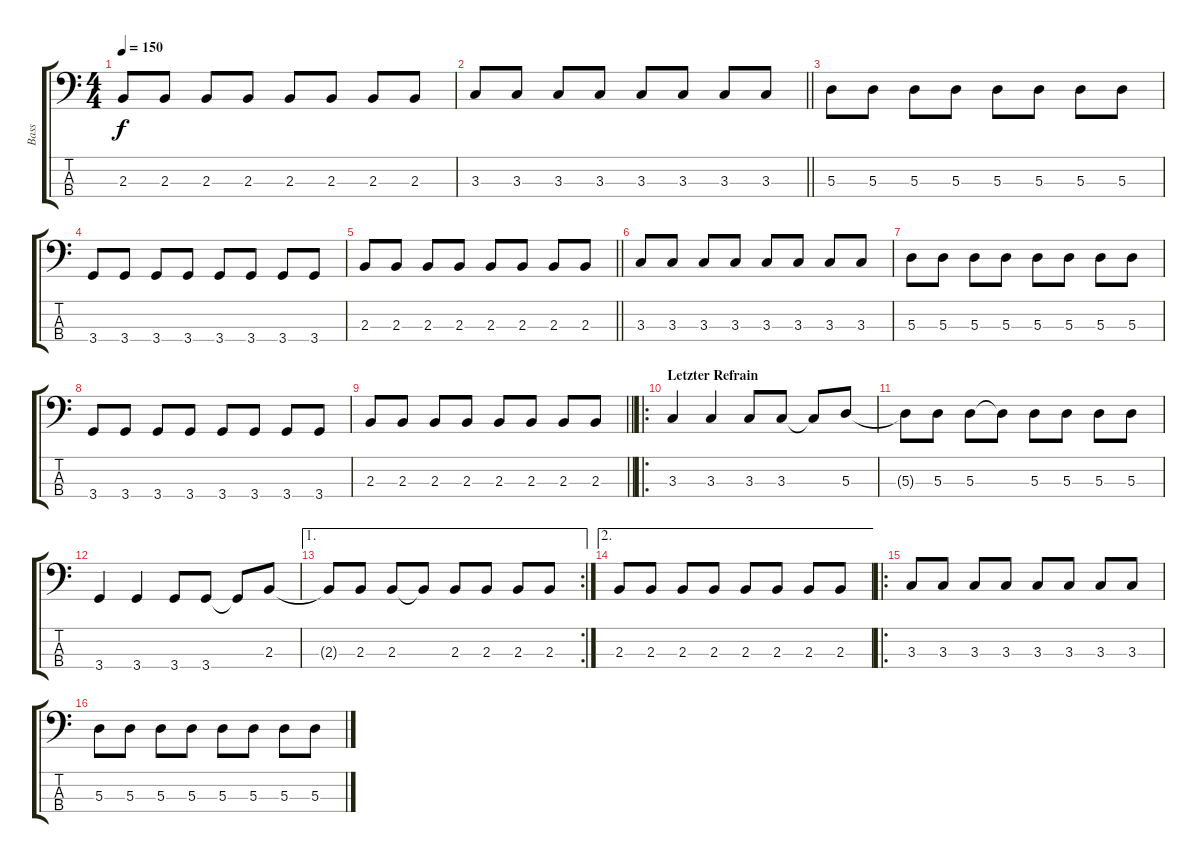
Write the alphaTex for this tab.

\track ("Bass" "Bass") {instrument electricbassfinger}
\staff {score tabs}
\tuning (G2 D2 A1 E1) {hide}
\ts (4 4)
\tempo 150
\clef f4
\ks c
2.3.8{dy f} 2.3.8 2.3.8 2.3.8 2.3.8 2.3.8 2.3.8 2.3.8 |
\barLineRight lightlight
3.3.8 3.3.8 3.3.8 3.3.8 3.3.8 3.3.8 3.3.8 3.3.8 |
\section ("" "")
5.3.8 5.3.8 5.3.8 5.3.8 5.3.8 5.3.8 5.3.8 5.3.8 |
3.4.8 3.4.8 3.4.8 3.4.8 3.4.8 3.4.8 3.4.8 3.4.8 |
\barLineRight lightlight
2.3.8 2.3.8 2.3.8 2.3.8 2.3.8 2.3.8 2.3.8 2.3.8 |
3.3.8 3.3.8 3.3.8 3.3.8 3.3.8 3.3.8 3.3.8 3.3.8 |
5.3.8 5.3.8 5.3.8 5.3.8 5.3.8 5.3.8 5.3.8 5.3.8 |
3.4.8 3.4.8 3.4.8 3.4.8 3.4.8 3.4.8 3.4.8 3.4.8 |
\barLineRight lightlight
2.3.8 2.3.8 2.3.8 2.3.8 2.3.8 2.3.8 2.3.8 2.3.8 |
\ro
\section ("" "Letzter Refrain")
3.3.4 3.3.4 3.3.8 3.3.8 3.3{t}.8 5.3.8 |
5.3{t}.8 5.3.8 5.3.8 5.3{t}.8 5.3.8 5.3.8 5.3.8 5.3.8 |
3.4.4 3.4.4 3.4.8 3.4.8 3.4{t}.8 2.3.8 |
\ae 1
\rc 2
2.3{t}.8 2.3.8 2.3.8 2.3{t}.8 2.3.8 2.3.8 2.3.8 2.3.8 |
\ae 2
2.3.8 2.3.8 2.3.8 2.3.8 2.3.8 2.3.8 2.3.8 2.3.8 |
\ro
3.3.8 3.3.8 3.3.8 3.3.8 3.3.8 3.3.8 3.3.8 3.3.8 |
5.3.8 5.3.8 5.3.8 5.3.8 5.3.8 5.3.8 5.3.8 5.3.8
